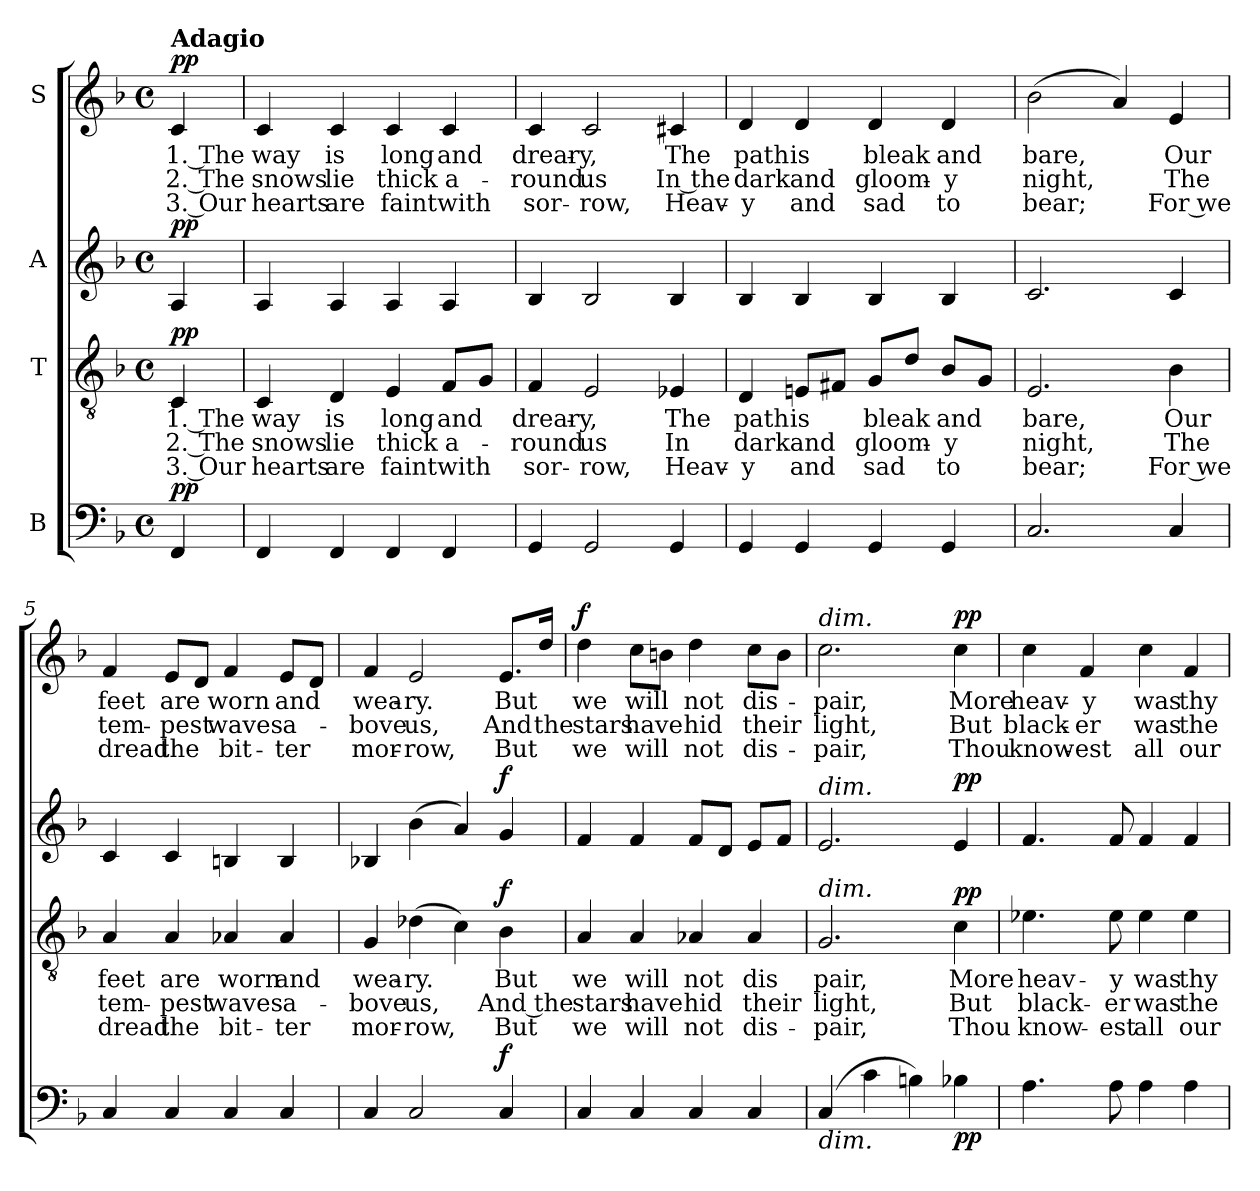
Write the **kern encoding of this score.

**kern	**dynam	**kern	**text	**text	**text	**dynam	**kern	**dynam	**kern	**text	**text	**text	**dynam
*part4	*part4	*part3	*part3	*part3	*part3	*part3	*part2	*part2	*part1	*part1	*part1	*part1	*part1
*staff4	*staff4	*staff3	*staff3	*staff3	*staff3	*staff3	*staff2	*staff2	*staff1	*staff1	*staff1	*staff1	*staff1
*I"B	*	*I"T	*	*	*	*	*I"A	*	*I"S	*	*	*	*
*clefF4	*	*clefGv2	*	*	*	*	*clefG2	*	*clefG2	*	*	*	*
*k[b-]	*	*k[b-]	*	*	*	*	*k[b-]	*	*k[b-]	*	*	*	*
*M4/4	*	*M4/4	*	*	*	*	*M4/4	*	*M4/4	*	*	*	*
*met(c)	*	*met(c)	*	*	*	*	*met(c)	*	*met(c)	*	*	*	*
*MM60	*	*MM60	*	*	*	*	*MM60	*	*MM60	*	*	*	*
=	=	=	=	=	=	=	=	=	=	=	=	=	=
!	!	!	!	!	!	!	!	!	!LO:TX:a:B:t=Adagio	!	!	!	!
!	!LO:DY:a	!	!	!	!	!LO:DY:a	!	!LO:DY:a	!	!	!	!	!LO:DY:a
4FF/	pp	4C/	1. The	2. The	3. Our	pp	4A/	pp	4c/	1. The	2. The	3. Our	pp
=1	=1	=1	=1	=1	=1	=1	=1	=1	=1	=1	=1	=1	=1
4FF/	.	4C/	way	snows	hearts	.	4A/	.	4c/	way	snows	hearts	.
4FF/	.	4D/	is	lie	are	.	4A/	.	4c/	is	lie	are	.
4FF/	.	4E/	long	thick	faint	.	4A/	.	4c/	long	thick	faint	.
4FF/	.	8F/L	and	a-	with	.	4A/	.	4c/	and	a-	with	.
.	.	8G/J	.	.	.	.	.	.	.	.	.	.	.
=2	=2	=2	=2	=2	=2	=2	=2	=2	=2	=2	=2	=2	=2
4GG/	.	4F/	drear-	-round	sor-	.	4B-/	.	4c/	drear-	-round	sor-	.
2GG/	.	2E/	-y,	us	-row,	.	2B-/	.	2c/	-y,	us	-row,	.
4GG/	.	4E-X/	The	In	Heav-	.	4B-/	.	4c#X/	The	In the	Heav-	.
=3	=3	=3	=3	=3	=3	=3	=3	=3	=3	=3	=3	=3	=3
4GG/	.	4D/	path	dark	-y	.	4B-/	.	4d/	path	dark	-y	.
4GG/	.	8En/L	is	and	and	.	4B-/	.	4d/	is	and	and	.
.	.	8F#X/J	.	.	.	.	.	.	.	.	.	.	.
4GG/	.	8G/L	bleak	gloom-	sad	.	4B-/	.	4d/	bleak	gloom-	sad	.
.	.	8d/J	.	.	.	.	.	.	.	.	.	.	.
4GG/	.	8B-/L	and	-y	to	.	4B-/	.	4d/	and	-y	to	.
.	.	8G/J	.	.	.	.	.	.	.	.	.	.	.
=4	=4	=4	=4	=4	=4	=4	=4	=4	=4	=4	=4	=4	=4
2.C/	.	2.E/	bare,	night,	bear;	.	2.c/	.	(2b-\	bare,	night,	bear;	.
.	.	.	.	.	.	.	.	.	4a/)	.	.	.	.
4C/	.	4B-\	Our	The	For we	.	4c/	.	4e/	Our	The	For we	.
!!LO:LB:g=z
=5	=5	=5	=5	=5	=5	=5	=5	=5	=5	=5	=5	=5	=5
4C/	.	4A/	feet	tem-	dread	.	4c/	.	4f/	feet	tem-	dread	.
4C/	.	4A/	are	-pest	the	.	4c/	.	8e/L	are	-pest	the	.
.	.	.	.	.	.	.	.	.	8d/J	.	.	.	.
4C/	.	4A-X/	worn	waves	bit-	.	4Bn/	.	4f/	worn	waves	bit-	.
4C/	.	4A-/	and	a-	-ter	.	4B/	.	8e/L	and	a-	-ter	.
.	.	.	.	.	.	.	.	.	8d/J	.	.	.	.
=6	=6	=6	=6	=6	=6	=6	=6	=6	=6	=6	=6	=6	=6
4C/	.	4G/	wea-	-bove	mor-	.	4B-X/	.	4f/	wea-	-bove	mor-	.
2C/	.	(4d-X\	-ry.	us,	-row,	.	(4b-\	.	2e/	-ry.	us,	-row,	.
.	.	4c\)	.	.	.	.	4a/)	.	.	.	.	.	.
!	!LO:DY:a	!	!	!	!	!LO:DY:a	!	!LO:DY:a	!	!	!	!	!
4C/	f	4B-\	But	And the	But	f	4g/	f	8.e/L	But	And	But	.
.	.	.	.	.	.	.	.	.	16dd/Jk	.	the	.	.
=7	=7	=7	=7	=7	=7	=7	=7	=7	=7	=7	=7	=7	=7
!	!	!	!	!	!	!	!	!	!	!	!	!	!LO:DY:a
4C/	.	4A/	we	stars	we	.	4f/	.	4dd\	we	stars	we	f
4C/	.	4A/	will	have	will	.	4f/	.	8cc\L	will	have	will	.
.	.	.	.	.	.	.	.	.	8bn\J	.	.	.	.
4C/	.	4A-X/	not	hid	not	.	8f/L	.	4dd\	not	hid	not	.
.	.	.	.	.	.	.	8d/J	.	.	.	.	.	.
4C/	.	4A-/	dis	their	dis-	.	8e/L	.	8cc\L	dis-	their	dis-	.
.	.	.	.	.	.	.	8f/J	.	8b\J	.	.	.	.
=8	=8	=8	=8	=8	=8	=8	=8	=8	=8	=8	=8	=8	=8
!	!	!	!	!	!	!	!	!	!LO:TX:a:i:t=dim.	!	!	!	!
!	!	!	!	!	!	!	!LO:TX:a:i:t=dim.	!	!	!	!	!	!
!	!	!LO:TX:a:i:t=dim.	!	!	!	!	!	!	!	!	!	!	!
!LO:TX:b:i:t=dim.	!	!	!	!	!	!	!	!	!	!	!	!	!
(4C/	.	2.G/	pair,	light,	-pair,	.	2.e/	.	2.cc\	-pair,	light,	-pair,	.
4c\	.	.	.	.	.	.	.	.	.	.	.	.	.
4Bn\)	.	.	.	.	.	.	.	.	.	.	.	.	.
!	!LO:DY:b	!	!	!	!	!LO:DY:a	!	!LO:DY:a	!	!	!	!	!LO:DY:a
4B-X\	pp	4c\	More	But	Thou	pp	4e/	pp	4cc\	More	But	Thou	pp
!!LO:LB:g=z
=9	=9	=9	=9	=9	=9	=9	=9	=9	=9	=9	=9	=9	=9
4.A\	.	4.e-X\	heav-	black-	know-	.	4.f/	.	4cc\	heav-	black-	know-	.
.	.	.	.	.	.	.	.	.	4f/	-y	-er	-est	.
8A\	.	8e-\	-y	-er	-est	.	8f/	.	.	.	.	.	.
4A\	.	4e-\	was	was	all	.	4f/	.	4cc\	was	was	all	.
4A\	.	4e-\	thy	the	our	.	4f/	.	4f/	thy	the	our	.
=	=	=	=	=	=	=	=	=	=	=	=	=	=
*-	*-	*-	*-	*-	*-	*-	*-	*-	*-	*-	*-	*-	*-
